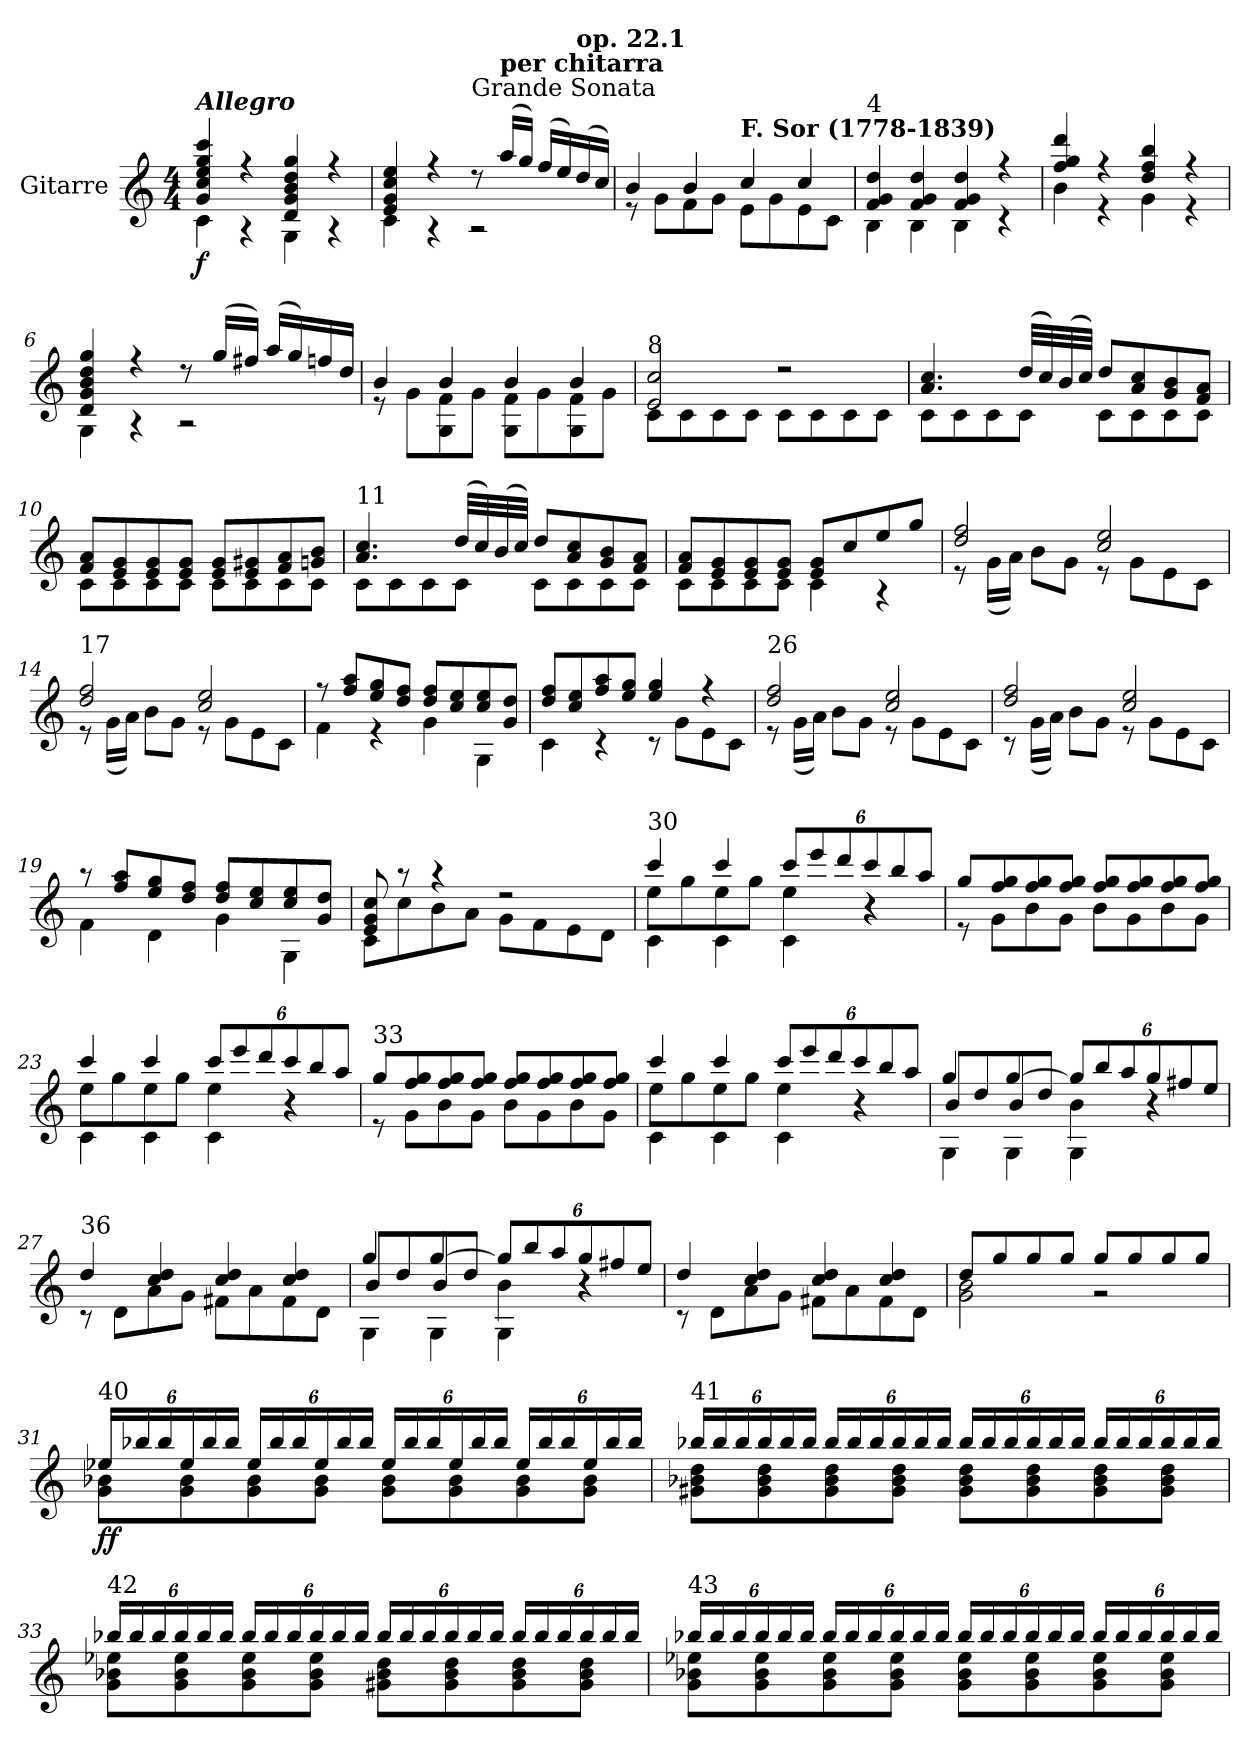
**kern	**dynam
*part1	*part1
*staff1	*staff1
*I"Gitarre	*
*clefG2	*
*k[]	*
*M4/4	*
=1	=1
*^	*
!LO:TX:a:Bi:t=Allegro	!	!
!	!	!LO:DY:b
4g/ 4cc/ 4ee/ 4gg/ 4ccc/	4c\	f
4r	4r	.
4d/ 4g/ 4b/ 4dd/ 4gg/	4G\	.
4r	4r	.
=2	=2	=2
4e/ 4g/ 4cc/ 4ee/	4c\	.
4r	4r	.
!LO:TX:a:t=Grande Sonata	!	!
8r	2r	.
!LO:TX:a:B:t=per chitarra	!	!
(16aa/LL	.	.
16gg/JJ)	.	.
(16ff/LL	.	.
16ee/)	.	.
!LO:TX:a:B:t=op. 22.1	!	!
(16dd/	.	.
16cc/JJ)	.	.
=3	=3	=3
4b/	8r	.
.	8g\L	.
4b/	8f\	.
.	8g\J	.
!LO:TX:a:B:t=F. Sor (1778-1839)	!	!
4cc/	8e\L	.
.	8g\	.
4cc/	8e\	.
.	8c\J	.
!!LO:LB:g=z	!!
=4	=4	=4
!LO:TX:a:t=4	!	!
4f/ 4g/ 4dd/	4B\	.
4f/ 4g/ 4dd/	4B\	.
4f/ 4g/ 4dd/	4B\	.
4r	4r	.
=5	=5	=5
4ff/ 4gg/ 4ddd/	4b\	.
4r	4r	.
4dd/ 4ff/ 4bb/	4g\	.
4r	4r	.
=6	=6	=6
4d/ 4g/ 4b/ 4dd/ 4gg/	4G\	.
4r	4r	.
8r	2r	.
(16gg/LL	.	.
16ff#X/JJ)	.	.
(16aa/LL	.	.
16gg/)	.	.
16ffn/	.	.
16dd/JJ	.	.
=7	=7	=7
4b/	8r	.
.	8g\L	.
4b/	8G\ 8f\	.
.	8g\J	.
4b/	8G\ 8f\L	.
.	8g\	.
4b/	8G\ 8f\	.
.	8g\J	.
!!LO:LB:g=z	!!
=8	=8	=8
!LO:TX:a:t=8	!	!
2e/ 2cc/	8c\L	.
.	8c\	.
.	8c\	.
.	8c\J	.
2r	8c\L	.
.	8c\	.
.	8c\	.
.	8c\J	.
=9	=9	=9
4.a/ 4.cc/	8c\L	.
.	8c\	.
.	8c\	.
(32dd/LLL	8c\J	.
32cc/)	.	.
(32b/	.	.
32cc/JJJ)	.	.
8dd/L	8c\L	.
8a/ 8cc/	8c\	.
8g/ 8b/	8c\	.
8f/ 8a/J	8c\J	.
!!LO:LB:g=z	!!
=10	=10	=10
8f/ 8a/L	8c\L	.
8e/ 8g/	8c\	.
8e/ 8g/	8c\	.
8e/ 8g/J	8c\J	.
8e/ 8g/L	8c\L	.
8e/ 8g#X/	8c\	.
8f/ 8a/	8c\	.
8gn/ 8b/J	8c\J	.
!!LO:LB:g=z	!!
=11	=11	=11
!LO:TX:a:t=11	!	!
4.a/ 4.cc/	8c\L	.
.	8c\	.
.	8c\	.
(32dd/LLL	8c\J	.
32cc/)	.	.
(32b/	.	.
32cc/JJJ)	.	.
8dd/L	8c\L	.
8a/ 8cc/	8c\	.
8g/ 8b/	8c\	.
8f/ 8a/J	8c\J	.
=12	=12	=12
8f/ 8a/L	8c\L	.
8e/ 8g/	8c\	.
8e/ 8g/	8c\	.
8e/ 8g/J	8c\J	.
8e/ 8g/L	4c\	.
8cc/	.	.
8ee/	4r	.
8gg/J	.	.
!!LO:LB:g=z	!!
=13	=13	=13
2dd/ 2ff/	8r	.
.	(16g\LL	.
.	16a\JJ)	.
.	8b\L	.
.	8g\J	.
2cc/ 2ee/	8r	.
.	8g\L	.
.	8e\	.
.	8c\J	.
!!LO:LB:g=z	!!
=14	=14	=14
!LO:TX:a:t=17	!	!
2dd/ 2ff/	8r	.
.	(16g\LL	.
.	16a\JJ)	.
.	8b\L	.
.	8g\J	.
2cc/ 2ee/	8r	.
.	8g\L	.
.	8e\	.
.	8c\J	.
=15	=15	=15
8r	4f\	.
8ff/ 8aa/L	.	.
8ee/ 8gg/	4r	.
8dd/ 8ff/J	.	.
8dd/ 8ff/L	4g\	.
8cc/ 8ee/	.	.
8cc/ 8ee/	4G\	.
8g/ 8dd/J	.	.
=16	=16	=16
8dd/ 8ff/L	4c\	.
8cc/ 8ee/	.	.
8ff/ 8aa/	4r	.
8ee/ 8gg/J	.	.
4ee/ 4gg/	8r	.
.	8g\L	.
4r	8e\	.
.	8c\J	.
!!LO:LB:g=z	!!
=17	=17	=17
!LO:TX:a:t=26	!	!
2dd/ 2ff/	8r	.
.	(16g\LL	.
.	16a\JJ)	.
.	8b\L	.
.	8g\J	.
2cc/ 2ee/	8r	.
.	8g\L	.
.	8e\	.
.	8c\J	.
=18	=18	=18
2dd/ 2ff/	8r	.
.	(16g\LL	.
.	16a\JJ)	.
.	8b\L	.
.	8g\J	.
2cc/ 2ee/	8r	.
.	8g\L	.
.	8e\	.
.	8c\J	.
=19	=19	=19
8r	4f\	.
8ff/ 8aa/L	.	.
8ee/ 8gg/	4d\	.
8dd/ 8ff/J	.	.
8dd/ 8ff/L	4g\	.
8cc/ 8ee/	.	.
8cc/ 8ee/	4G\	.
8g/ 8dd/J	.	.
!!LO:LB:g=z	!!
=20	=20	=20
8e/ 8g/ 8cc/	8c\L	.
8r	8cc\	.
4r	8b\	.
.	8a\J	.
2r	8g\L	.
.	8f\	.
.	8e\	.
.	8d\J	.
!!LO:PB:g=z	!!
=21	=21	=21
*	*^	*
!LO:TX:a:t=30	!	!	!
4ccc/	8ee\L	4c\	.
.	8gg\	.	.
4c\	8ee\	4ccc/	.
.	8gg\J	.	.
*Xbrackettup	*	*	*
12ccc/L	4c\	4ee\	.
12eee/	.	.	.
12ddd/	.	.	.
12ccc/	4r	4r	.
12bb/	.	.	.
12aa/J	.	.	.
*	*v	*v	*
=22	=22	=22
8gg/L	8r	.
8ff/ 8gg/	8g\L	.
8ff/ 8gg/	8b\	.
8ff/ 8gg/J	8g\J	.
8ff/ 8gg/L	8b\L	.
8ff/ 8gg/	8g\	.
8ff/ 8gg/	8b\	.
8ff/ 8gg/J	8g\J	.
!!LO:LB:g=z	!!
=23	=23	=23
*	*^	*
4ccc/	8ee\L	4c\	.
.	8gg\	.	.
4c\	8ee\	4ccc/	.
.	8gg\J	.	.
12ccc/L	4c\	4ee\	.
12eee/	.	.	.
12ddd/	.	.	.
12ccc/	4r	4r	.
12bb/	.	.	.
12aa/J	.	.	.
*	*v	*v	*
!!LO:LB:g=z
=24	=24	=24
!LO:TX:a:t=33	!	!
8gg/L	8r	.
8ff/ 8gg/	8g\L	.
8ff/ 8gg/	8b\	.
8ff/ 8gg/J	8g\J	.
8ff/ 8gg/L	8b\L	.
8ff/ 8gg/	8g\	.
8ff/ 8gg/	8b\	.
8ff/ 8gg/J	8g\J	.
=25	=25	=25
*	*^	*
4ccc/	8ee\L	4c\	.
.	8gg\	.	.
4c\	8ee\	4ccc/	.
.	8gg\J	.	.
12ccc/L	4ee\	4c\	.
12eee/	.	.	.
12ddd/	.	.	.
12ccc/	4r	4r	.
12bb/	.	.	.
12aa/J	.	.	.
!!LO:LB:g=z	!!	!!
=26	=26	=26	=26
4gg/	4G\	8b/L	.
.	.	8dd/	.
[4gg/	4G\	8b/	.
.	.	8dd/J	.
12gg/L]	4G\	4b\	.
12bb/	.	.	.
12aa/	.	.	.
12gg/	4r	4r	.
12ff#X/	.	.	.
12ee/J	.	.	.
*	*v	*v	*
!!LO:LB:g=z
=27	=27	=27
!LO:TX:a:t=36	!	!
4dd/	8r	.
.	8d\L	.
4cc/ 4dd/	8a\	.
.	8g\J	.
4cc/ 4dd/	8f#X\L	.
.	8a\	.
4cc/ 4dd/	8f#\	.
.	8d\J	.
=28	=28	=28
*	*^	*
4gg/	4G\	8b/L	.
.	.	8dd/	.
[4gg/	4G\	8b/	.
.	.	8dd/J	.
12gg/L]	4G\	4b\	.
12bb/	.	.	.
12aa/	.	.	.
12gg/	4r	4r	.
12ff#X/	.	.	.
12ee/J	.	.	.
*	*v	*v	*
=29	=29	=29
4dd/	8r	.
.	8d\L	.
4cc/ 4dd/	8a\	.
.	8g\J	.
4cc/ 4dd/	8f#X\L	.
.	8a\	.
4cc/ 4dd/	8f#\	.
.	8d\J	.
!!LO:LB:g=z	!!
=30	=30	=30
8dd/L	2g\ 2b\	.
8gg/	.	.
8gg/	.	.
8gg/J	.	.
8gg/L	2r	.
8gg/	.	.
8gg/	.	.
8gg/J	.	.
!!LO:LB:g=z	!!
=31	=31	=31
!LO:TX:a:t=40	!	!
!	!	!LO:DY:b
24ee-X/LL	8g\ 8b-X\L	ff
24bb-X/	.	.
24bb-/	.	.
24ee-/	8g\ 8b-\	.
24bb-/	.	.
24bb-/JJ	.	.
24ee-/LL	8g\ 8b-\	.
24bb-/	.	.
24bb-/	.	.
24ee-/	8g\ 8b-\J	.
24bb-/	.	.
24bb-/JJ	.	.
24ee-/LL	8g\ 8b-\L	.
24bb-/	.	.
24bb-/	.	.
24ee-/	8g\ 8b-\	.
24bb-/	.	.
24bb-/JJ	.	.
24ee-/LL	8g\ 8b-\	.
24bb-/	.	.
24bb-/	.	.
24ee-/	8g\ 8b-\J	.
24bb-/	.	.
24bb-/JJ	.	.
!!LO:LB:g=z	!!
=32	=32	=32
!LO:TX:a:t=41	!	!
24bb-X/LL	8g#X\ 8b-X\ 8dd\L	.
24bb-/	.	.
24bb-/	.	.
24bb-/	8g#\ 8b-\ 8dd\	.
24bb-/	.	.
24bb-/JJ	.	.
24bb-/LL	8g#\ 8b-\ 8dd\	.
24bb-/	.	.
24bb-/	.	.
24bb-/	8g#\ 8b-\ 8dd\J	.
24bb-/	.	.
24bb-/JJ	.	.
24bb-/LL	8g#\ 8b-\ 8dd\L	.
24bb-/	.	.
24bb-/	.	.
24bb-/	8g#\ 8b-\ 8dd\	.
24bb-/	.	.
24bb-/JJ	.	.
24bb-/LL	8g#\ 8b-\ 8dd\	.
24bb-/	.	.
24bb-/	.	.
24bb-/	8g#\ 8b-\ 8dd\J	.
24bb-/	.	.
24bb-/JJ	.	.
!!LO:LB:g=z	!!
=33	=33	=33
!LO:TX:a:t=42	!	!
24bb-X/LL	8g\ 8b-X\ 8ee-X\L	.
24bb-/	.	.
24bb-/	.	.
24bb-/	8g\ 8b-\ 8ee-\	.
24bb-/	.	.
24bb-/JJ	.	.
24bb-/LL	8g\ 8b-\ 8ee-\	.
24bb-/	.	.
24bb-/	.	.
24bb-/	8g\ 8b-\ 8ee-\J	.
24bb-/	.	.
24bb-/JJ	.	.
24bb-/LL	8g#X\ 8b-\ 8dd\L	.
24bb-/	.	.
24bb-/	.	.
24bb-/	8g#\ 8b-\ 8dd\	.
24bb-/	.	.
24bb-/JJ	.	.
24bb-/LL	8g#\ 8b-\ 8dd\	.
24bb-/	.	.
24bb-/	.	.
24bb-/	8g#\ 8b-\ 8dd\J	.
24bb-/	.	.
24bb-/JJ	.	.
!!LO:LB:g=z	!!
=34	=34	=34
!LO:TX:a:t=43	!	!
24bb-X/LL	8g\ 8b-X\ 8ee-X\L	.
24bb-/	.	.
24bb-/	.	.
24bb-/	8g\ 8b-\ 8ee-\	.
24bb-/	.	.
24bb-/JJ	.	.
24bb-/LL	8g\ 8b-\ 8ee-\	.
24bb-/	.	.
24bb-/	.	.
24bb-/	8g\ 8b-\ 8ee-\J	.
24bb-/	.	.
24bb-/JJ	.	.
24bb-/LL	8g\ 8b-\ 8ee-\L	.
24bb-/	.	.
24bb-/	.	.
24bb-/	8g\ 8b-\ 8ee-\	.
24bb-/	.	.
24bb-/JJ	.	.
24bb-/LL	8g\ 8b-\ 8ee-\	.
24bb-/	.	.
24bb-/	.	.
24bb-/	8g\ 8b-\ 8ee-\J	.
24bb-/	.	.
24bb-/JJ	.	.
*v	*v	*
=	=
*-	*-
